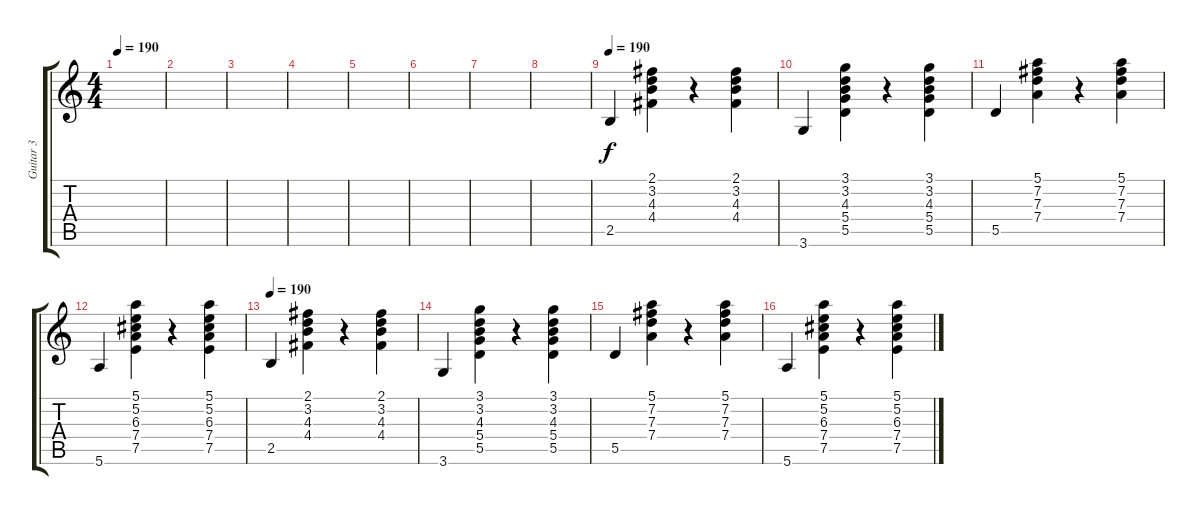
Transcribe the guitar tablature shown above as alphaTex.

\track ("Guitar 3" "Guitar 3") {instrument acousticguitarnylon}
\staff {score tabs}
\tuning (E4 B3 G3 D3 A2 E2) {hide}
\ts (4 4)
\tempo 190
\clef g2
\ks c
|
|
|
|
|
|
|
|
\tempo 190
2.5.4 (2.1 3.2 4.3 4.4).4 r.4 (2.1 3.2 4.3 4.4).4 |
3.6.4 (3.1 3.2 4.3 5.4 5.5).4 r.4 (3.1 3.2 4.3 5.4 5.5).4 |
5.5.4 (5.1 7.2 7.3 7.4).4 r.4 (5.1 7.2 7.3 7.4).4 |
5.6.4 (5.1 5.2 6.3 7.4 7.5).4 r.4 (5.1 5.2 6.3 7.4 7.5).4 |
\tempo 190
2.5.4 (2.1 3.2 4.3 4.4).4 r.4 (2.1 3.2 4.3 4.4).4 |
3.6.4 (3.1 3.2 4.3 5.4 5.5).4 r.4 (3.1 3.2 4.3 5.4 5.5).4 |
5.5.4 (5.1 7.2 7.3 7.4).4 r.4 (5.1 7.2 7.3 7.4).4 |
5.6.4 (5.1 5.2 6.3 7.4 7.5).4 r.4 (5.1 5.2 6.3 7.4 7.5).4
